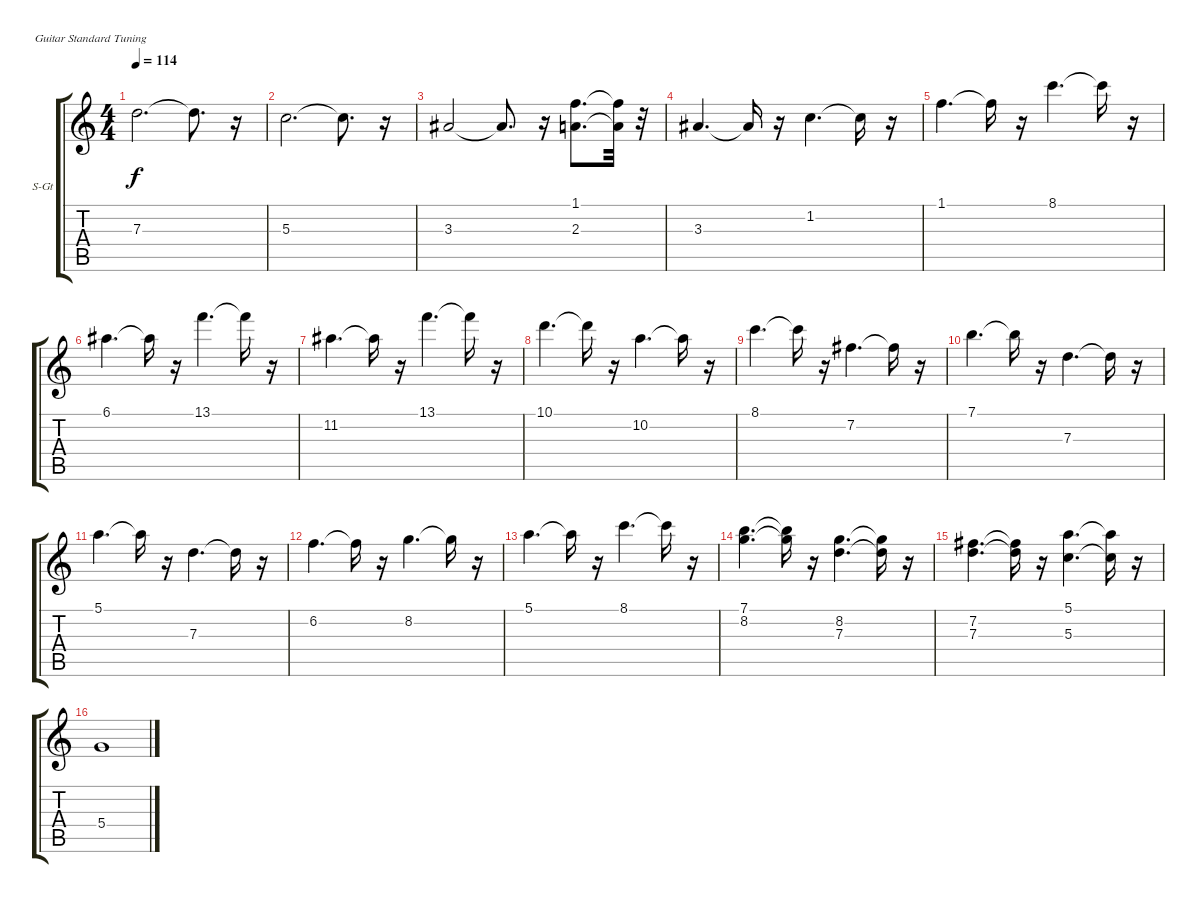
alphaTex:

\bracketExtendMode groupsimilarinstruments
\firstSystemTrackNameOrientation horizontal
\otherSystemsTrackNameOrientation horizontal
\track ("clavier" "S-Gt") {instrument synthstrings1}
\staff {score tabs}
\tuning (E4 B3 G3 D3 A2 E2)
\displaytranspose 12
\ts (4 4)
\tempo 114
\clef g2
\ks c
7.3.2{d dy f} 7.3{t}.8{d} r.16 |
5.3.2{d} 5.3{t}.8{d} r.16 |
3.3.2 3.3{t}.8{d} r.16 (1.1 2.3).8{d} (1.1{t} 2.3{t}).32 r.32 |
3.3.4{d} 3.3{t}.16 r.16 1.2.4{d} 1.2{t}.16 r.16 |
1.1.4{d} 1.1{t}.16 r.16 8.1.4{d} 8.1{t}.16 r.16 |
6.1.4{d} 6.1{t}.16 r.16 13.1.4{d} 13.1{t}.16 r.16 |
11.2.4{d} 11.2{t}.16 r.16 13.1.4{d} 13.1{t}.16 r.16 |
10.1.4{d} 10.1{t}.16 r.16 10.2.4{d} 10.2{t}.16 r.16 |
8.1.4{d} 8.1{t}.16 r.16 7.2.4{d} 7.2{t}.16 r.16 |
7.1.4{d} 7.1{t}.16 r.16 7.3.4{d} 7.3{t}.16 r.16 |
5.1.4{d} 5.1{t}.16 r.16 7.3.4{d} 7.3{t}.16 r.16 |
6.2.4{d} 6.2{t}.16 r.16 8.2.4{d} 8.2{t}.16 r.16 |
5.1.4{d} 5.1{t}.16 r.16 8.1.4{d} 8.1{t}.16 r.16 |
(7.1 8.2).4{d} (7.1{t} 8.2{t}).16 r.16 (8.2 7.3).4{d} (8.2{t} 7.3{t}).16 r.16 |
(7.2 7.3).4{d} (7.2{t} 7.3{t}).16 r.16 (5.1 5.3).4{d} (5.1{t} 5.3{t}).16 r.16 |
5.4.1
